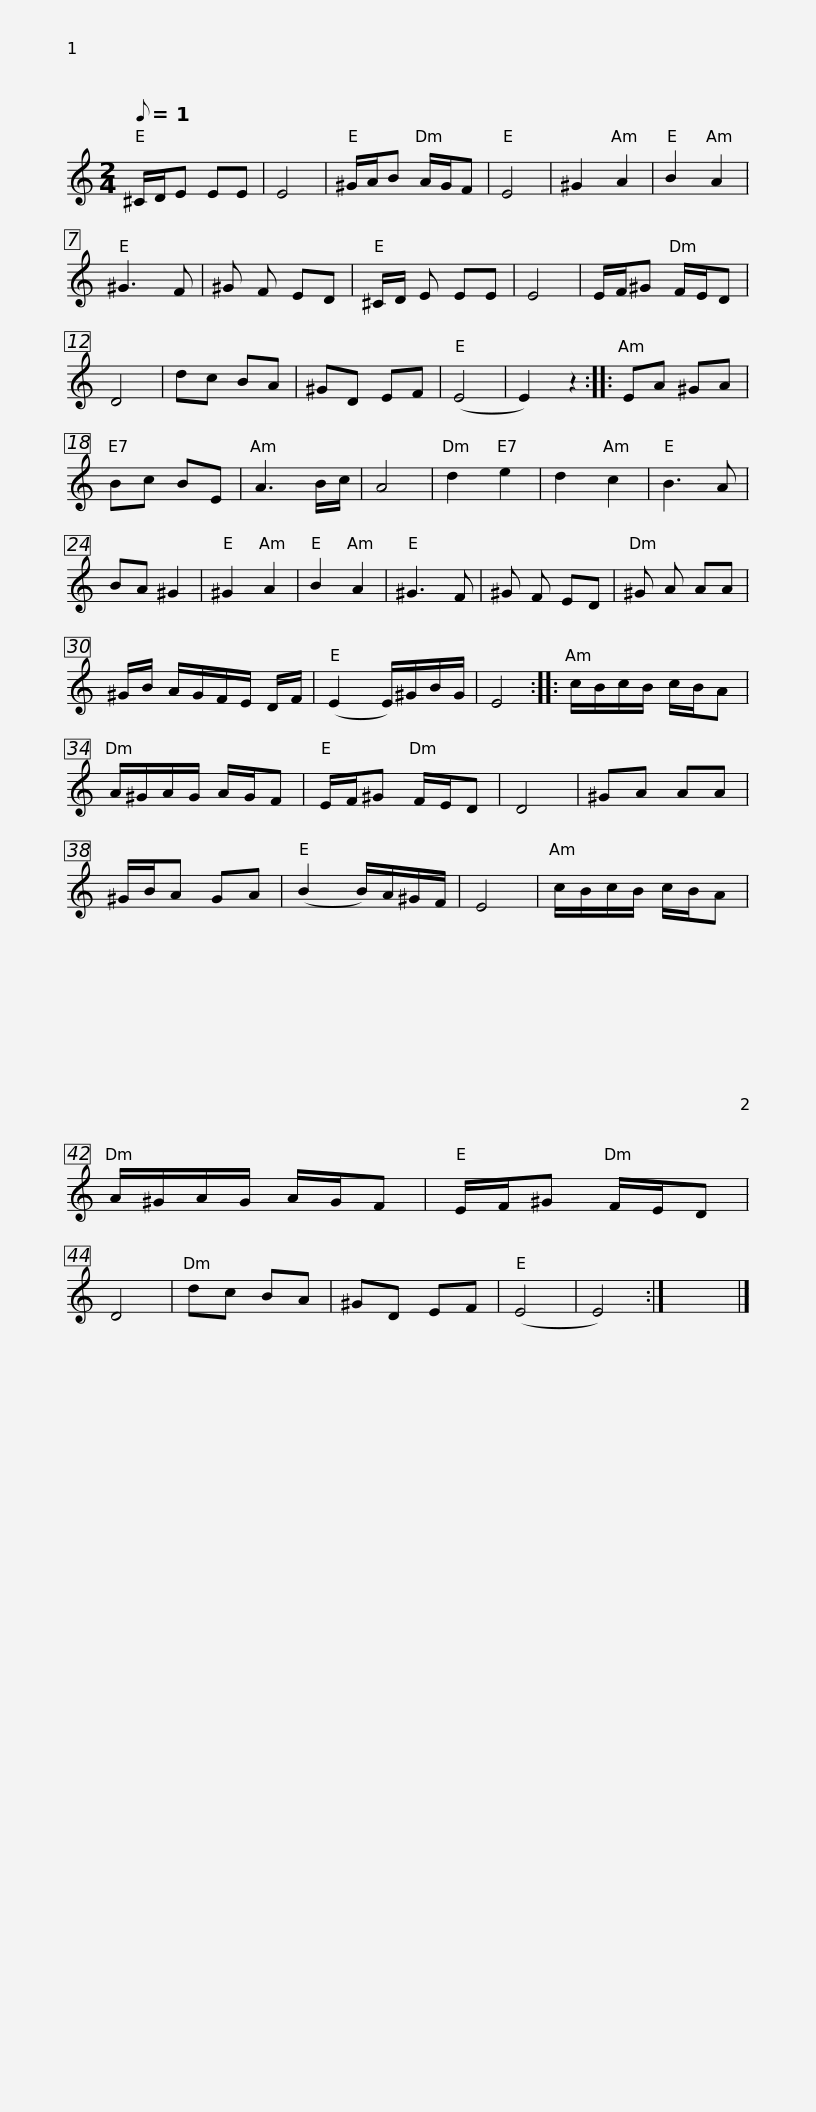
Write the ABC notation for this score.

X:1
L:1/8
Q:1/8=1
M:2/4
I:linebreak $
K:C
V:1 treble
V:1
 ^C/D/E EE | E4 | ^G/A/B A/G/F | E4 | ^G2 A2 | %5
 B2 A2 | ^G3 F | ^G F ED | ^C/D/ E EE | E4 | %10
 E/F/^G F/E/D |$ D4 | dc BA | ^GD EF | (E4 | %15
 E2) z2 :: EA ^GA | Bc BE | A3 B/c/ | A4 | %20
 d2 e2 | d2 c2 | B3 A | BA ^G2 |$ ^G2 A2 | %25
 B2 A2 | ^G3 F | ^G F ED | ^G A AA | ^G/B/ A/G/F/E/ D/F/ | %30
 (E2 E/)^G/B/G/ | E4 :: c/B/c/B/ c/B/A |$ A/^G/A/G/ A/G/F | E/F/^G F/E/D | %35
 D4 | ^GA AA | ^G/B/A GA | (B2 B/)A/^G/F/ | E4 | %40
 c/B/c/B/ c/B/A |$ A/^G/A/G/ A/G/F | E/F/^G F/E/D | D4 | dc BA | %45
 ^GD EF | (E4 | E4) :| x4 |] %49
